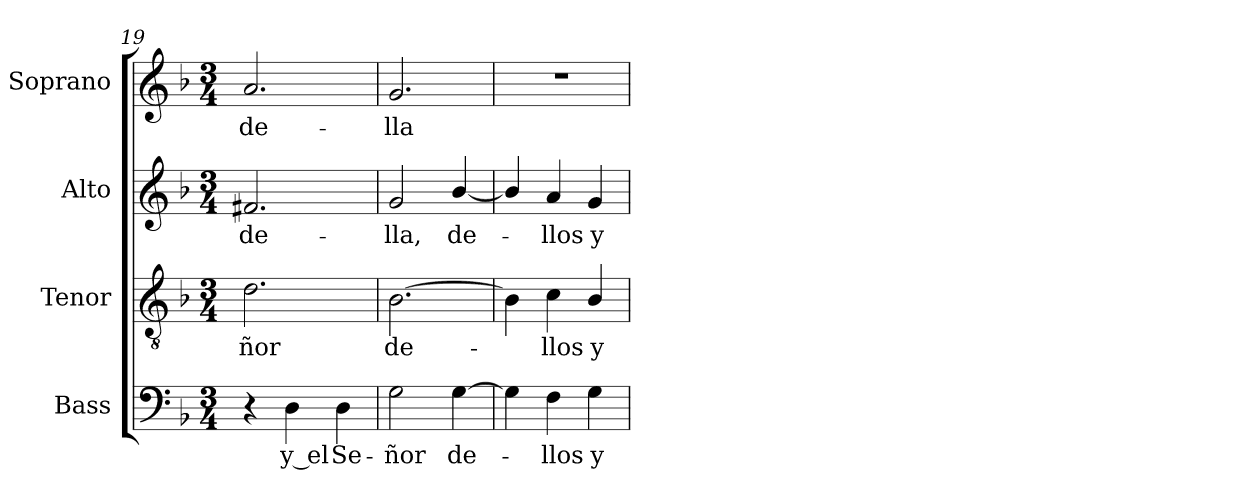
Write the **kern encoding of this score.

**kern	**text	**kern	**text	**kern	**text	**kern	**text
*part4	*part4	*part3	*part3	*part2	*part2	*part1	*part1
*staff4	*staff4	*staff3	*staff3	*staff2	*staff2	*staff1	*staff1
*I"Bass	*	*I"Tenor	*	*I"Alto	*	*I"Soprano	*
*I'B	*	*I'T	*	*I'A	*	*I'S	*
*clefF4	*	*clefGv2	*	*clefG2	*	*clefG2	*
*k[b-]	*	*k[b-]	*	*k[b-]	*	*k[b-]	*
*F:	*	*F:	*	*F:	*	*F:	*
*M3/4	*	*M3/4	*	*M3/4	*	*M3/4	*
=19	=19	=19	=19	=19	=19	=19	=19
!	!	!	!LO:LY:b	!	!LO:LY:b	!	!LO:LY:b
4r	.	2.d	-ñor	2.f#X	de-	2.a	de-
!	!LO:LY:b	!	!	!	!	!	!
4D	y el	.	.	.	.	.	.
!	!LO:LY:b	!	!	!	!	!	!
4D	Se-	.	.	.	.	.	.
=20	=20	=20	=20	=20	=20	=20	=20
!	!LO:LY:b	!	!LO:LY:b	!	!LO:LY:b	!	!LO:LY:b
2G	-ñor	[2.B-	de-	2g	-lla,	2.g	-lla
!	!LO:LY:b	!	!	!	!LO:LY:b	!	!
[4G	de-	.	.	[4b-/	de-	.	.
=21	=21	=21	=21	=21	=21	=21	=21
!	!	!	!	!	!	!LO:N:vis=1	!
4G]	.	4B-]	.	4b-/]	.	2.r	.
!	!LO:LY:b	!	!LO:LY:b	!	!LO:LY:b	!	!
4F	llos	4c	llos	4a	llos	.	.
!	!LO:LY:b	!	!LO:LY:b	!	!LO:LY:b	!	!
4G	y	4B-/	y	4g	y	.	.
=	=	=	=	=	=	=	=
*-	*-	*-	*-	*-	*-	*-	*-
